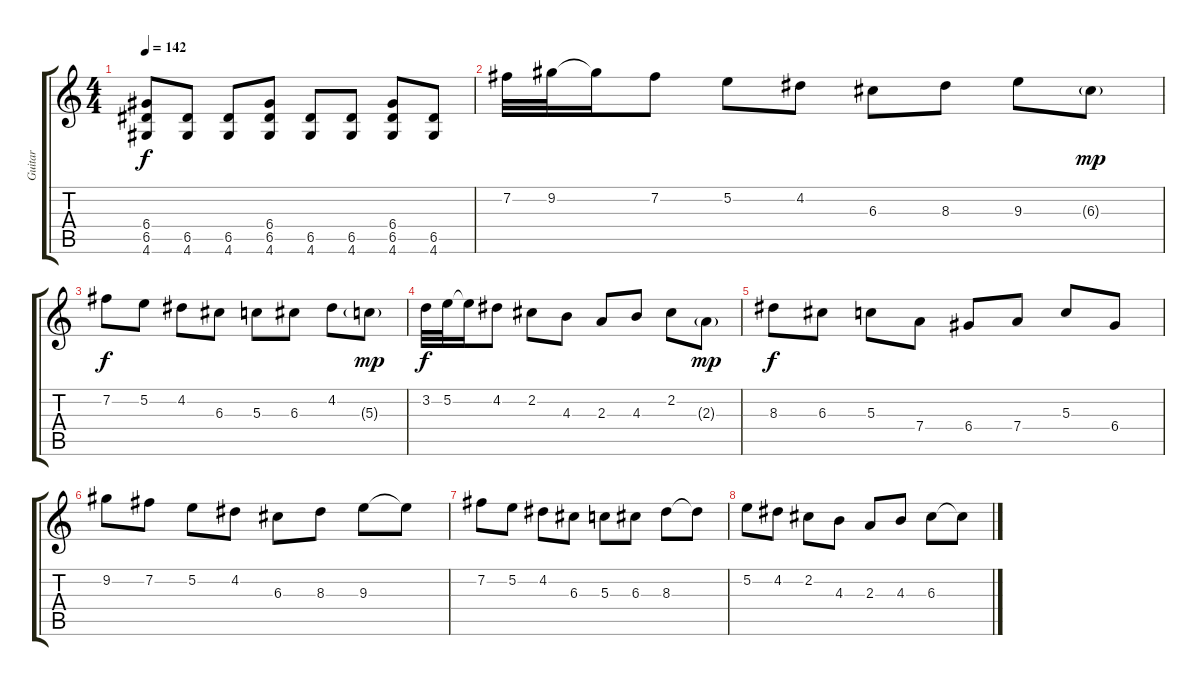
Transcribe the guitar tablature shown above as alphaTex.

\track ("Guitar" "Guitar") {instrument distortionguitar}
\staff {score tabs}
\tuning (E4 B3 G3 D3 A2 E2) {hide}
\ts (4 4)
\tempo 142
\clef g2
\ks c
(6.4 6.5 4.6).8{dy f} (6.5 4.6).8 (6.5 4.6).8 (6.4 6.5 4.6).8 (6.5 4.6).8 (6.5 4.6).8 (6.4 6.5 4.6).8 (6.5 4.6).8 |
7.2.32 9.2.32 9.2{t}.16 7.2.8 5.2.8 4.2.8 6.3.8 8.3.8 9.3.8 6.3{g}.8{dy mp} |
7.2.8{dy f} 5.2.8 4.2.8 6.3.8 5.3.8 6.3.8 4.2.8 5.3{g}.8{dy mp} |
3.2.32{dy f} 5.2.32 5.2{t}.16 4.2.8 2.2.8 4.3.8 2.3.8 4.3.8 2.2.8 2.3{g}.8{dy mp} |
8.3.8{dy f} 6.3.8 5.3.8 7.4.8 6.4.8 7.4.8 5.3.8 6.4.8 |
9.2.8 7.2.8 5.2.8 4.2.8 6.3.8 8.3.8 9.3.8 9.3{t}.8 |
7.2.8 5.2.8 4.2.8 6.3.8 5.3.8 6.3.8 8.3.8 8.3{t}.8 |
5.2.8 4.2.8 2.2.8 4.3.8 2.3.8 4.3.8 6.3.8 6.3{t}.8
